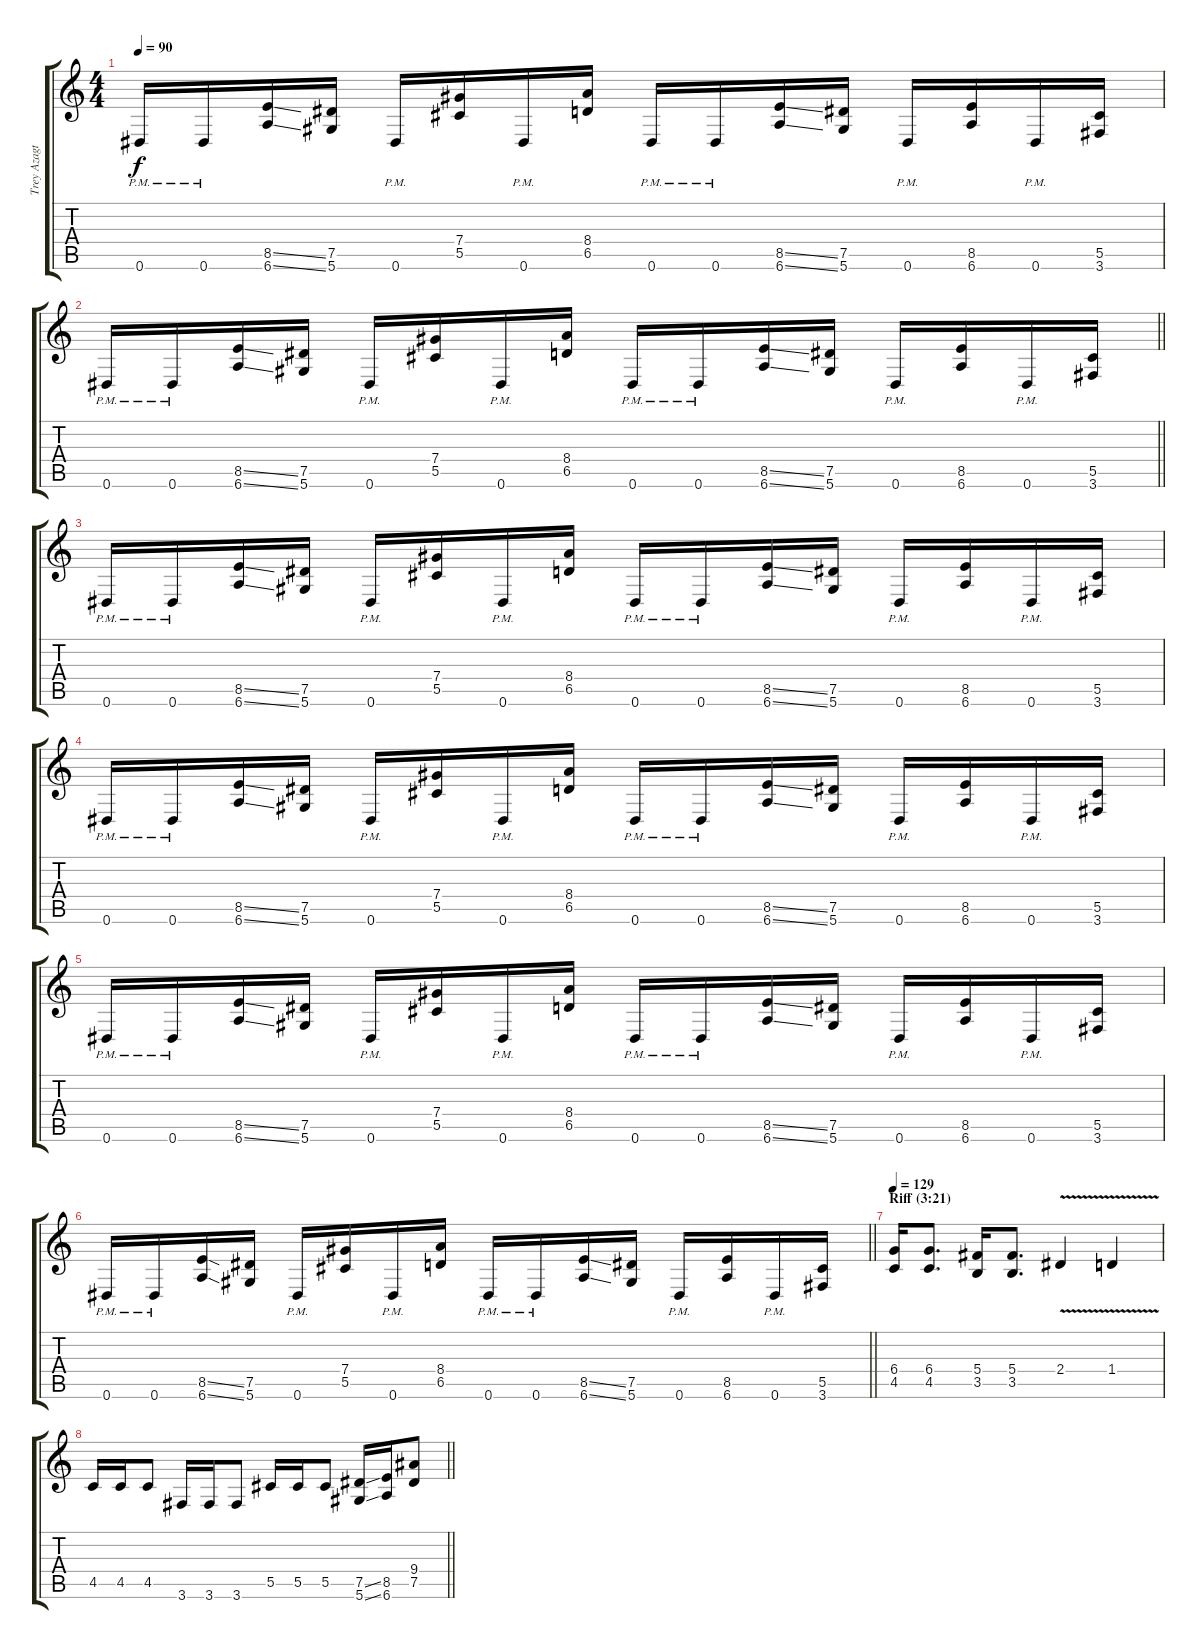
\track ("Trey Azagthoth " "Trey Azagt") {instrument distortionguitar}
\staff {score tabs}
\tuning (Eb4 Bb3 Gb3 Db3 Ab2 Eb2) {hide}
\ts (4 4)
\tempo 90
\clef g2
\ks c
0.6{pm}.16{dy f} 0.6{pm}.16 (8.5{ss} 6.6{ss}).16 (7.5 5.6).16 0.6{pm}.16 (7.4 5.5).16 0.6{pm}.16 (8.4 6.5).16 0.6{pm}.16 0.6{pm}.16 (8.5{ss} 6.6{ss}).16 (7.5 5.6).16 0.6{pm}.16 (8.5 6.6).16 0.6{pm}.16 (5.5 3.6).16 |
\barLineRight lightlight
0.6{pm}.16 0.6{pm}.16 (8.5{ss} 6.6{ss}).16 (7.5 5.6).16 0.6{pm}.16 (7.4 5.5).16 0.6{pm}.16 (8.4 6.5).16 0.6{pm}.16 0.6{pm}.16 (8.5{ss} 6.6{ss}).16 (7.5 5.6).16 0.6{pm}.16 (8.5 6.6).16 0.6{pm}.16 (5.5 3.6).16 |
0.6{pm}.16 0.6{pm}.16 (8.5{ss} 6.6{ss}).16 (7.5 5.6).16 0.6{pm}.16 (7.4 5.5).16 0.6{pm}.16 (8.4 6.5).16 0.6{pm}.16 0.6{pm}.16 (8.5{ss} 6.6{ss}).16 (7.5 5.6).16 0.6{pm}.16 (8.5 6.6).16 0.6{pm}.16 (5.5 3.6).16 |
0.6{pm}.16 0.6{pm}.16 (8.5{ss} 6.6{ss}).16 (7.5 5.6).16 0.6{pm}.16 (7.4 5.5).16 0.6{pm}.16 (8.4 6.5).16 0.6{pm}.16 0.6{pm}.16 (8.5{ss} 6.6{ss}).16 (7.5 5.6).16 0.6{pm}.16 (8.5 6.6).16 0.6{pm}.16 (5.5 3.6).16 |
0.6{pm}.16 0.6{pm}.16 (8.5{ss} 6.6{ss}).16 (7.5 5.6).16 0.6{pm}.16 (7.4 5.5).16 0.6{pm}.16 (8.4 6.5).16 0.6{pm}.16 0.6{pm}.16 (8.5{ss} 6.6{ss}).16 (7.5 5.6).16 0.6{pm}.16 (8.5 6.6).16 0.6{pm}.16 (5.5 3.6).16 |
\barLineRight lightlight
0.6{pm}.16 0.6{pm}.16 (8.5{ss} 6.6{ss}).16 (7.5 5.6).16 0.6{pm}.16 (7.4 5.5).16 0.6{pm}.16 (8.4 6.5).16 0.6{pm}.16 0.6{pm}.16 (8.5{ss} 6.6{ss}).16 (7.5 5.6).16 0.6{pm}.16 (8.5 6.6).16 0.6{pm}.16 (5.5 3.6).16 |
\section ("" "Riff (3:21)")
\tempo 129
(6.4 4.5).16 (6.4 4.5).8{d} (5.4 3.5).16 (5.4 3.5).8{d} 2.4{v}.4 1.4{v}.4 |
\barLineRight lightlight
4.5.16 4.5.16 4.5.8 3.6.16 3.6.16 3.6.8 5.5.16 5.5.16 5.5.8 (7.5{ss} 5.6{ss}).16 (8.5 6.6).16 (9.4 7.5).8
